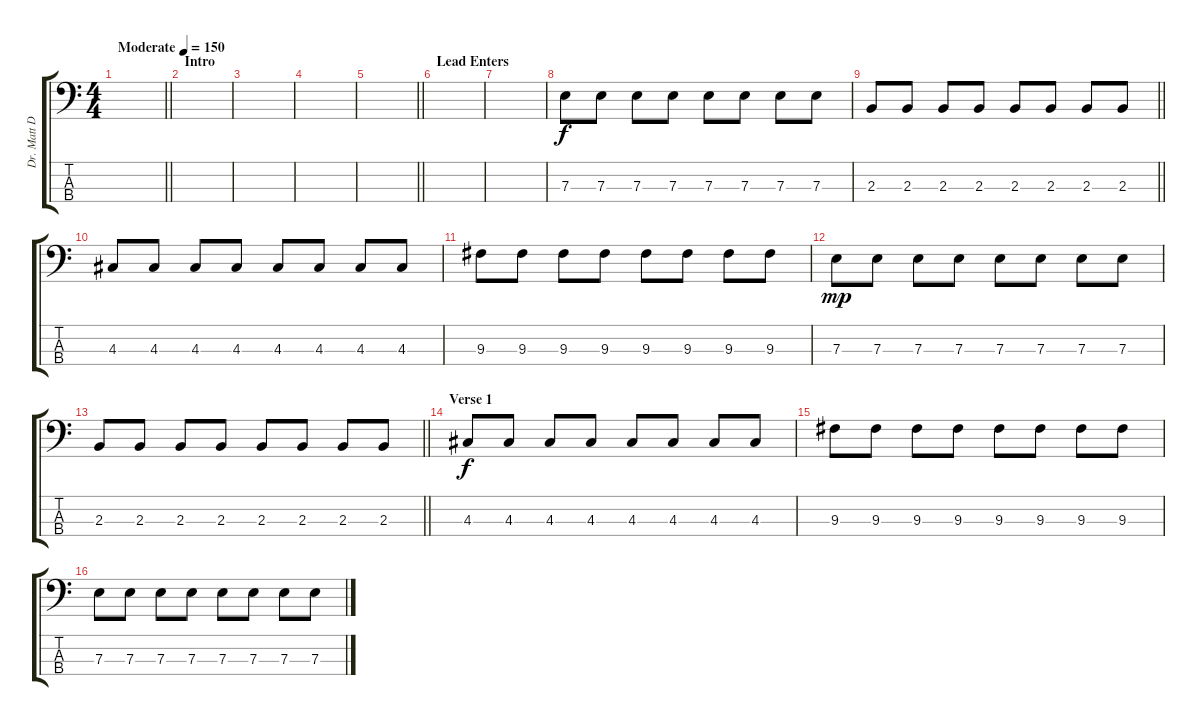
\track ("Dr. Matt Destruction" "Dr. Matt D") {instrument electricbasspick}
\staff {score tabs}
\tuning (G2 D2 A1 E1) {hide}
\ts (4 4)
\tempo (150 "Moderate")
\clef f4
\barLineRight lightlight
\ks c
|
\section ("" "Intro")
|
|
|
\barLineRight lightlight
|
\section ("" "Lead Enters")
|
|
7.3.8 7.3.8 7.3.8 7.3.8 7.3.8 7.3.8 7.3.8 7.3.8 |
\barLineRight lightlight
2.3.8 2.3.8 2.3.8 2.3.8 2.3.8 2.3.8 2.3.8 2.3.8 |
4.3.8 4.3.8 4.3.8 4.3.8 4.3.8 4.3.8 4.3.8 4.3.8 |
9.3.8 9.3.8 9.3.8 9.3.8 9.3.8 9.3.8 9.3.8 9.3.8 |
7.3.8{dy mp} 7.3.8 7.3.8 7.3.8 7.3.8 7.3.8 7.3.8 7.3.8 |
\barLineRight lightlight
2.3.8 2.3.8 2.3.8 2.3.8 2.3.8 2.3.8 2.3.8 2.3.8 |
\section ("" "Verse 1")
4.3.8{dy f} 4.3.8 4.3.8 4.3.8 4.3.8 4.3.8 4.3.8 4.3.8 |
9.3.8 9.3.8 9.3.8 9.3.8 9.3.8 9.3.8 9.3.8 9.3.8 |
7.3.8 7.3.8 7.3.8 7.3.8 7.3.8 7.3.8 7.3.8 7.3.8
